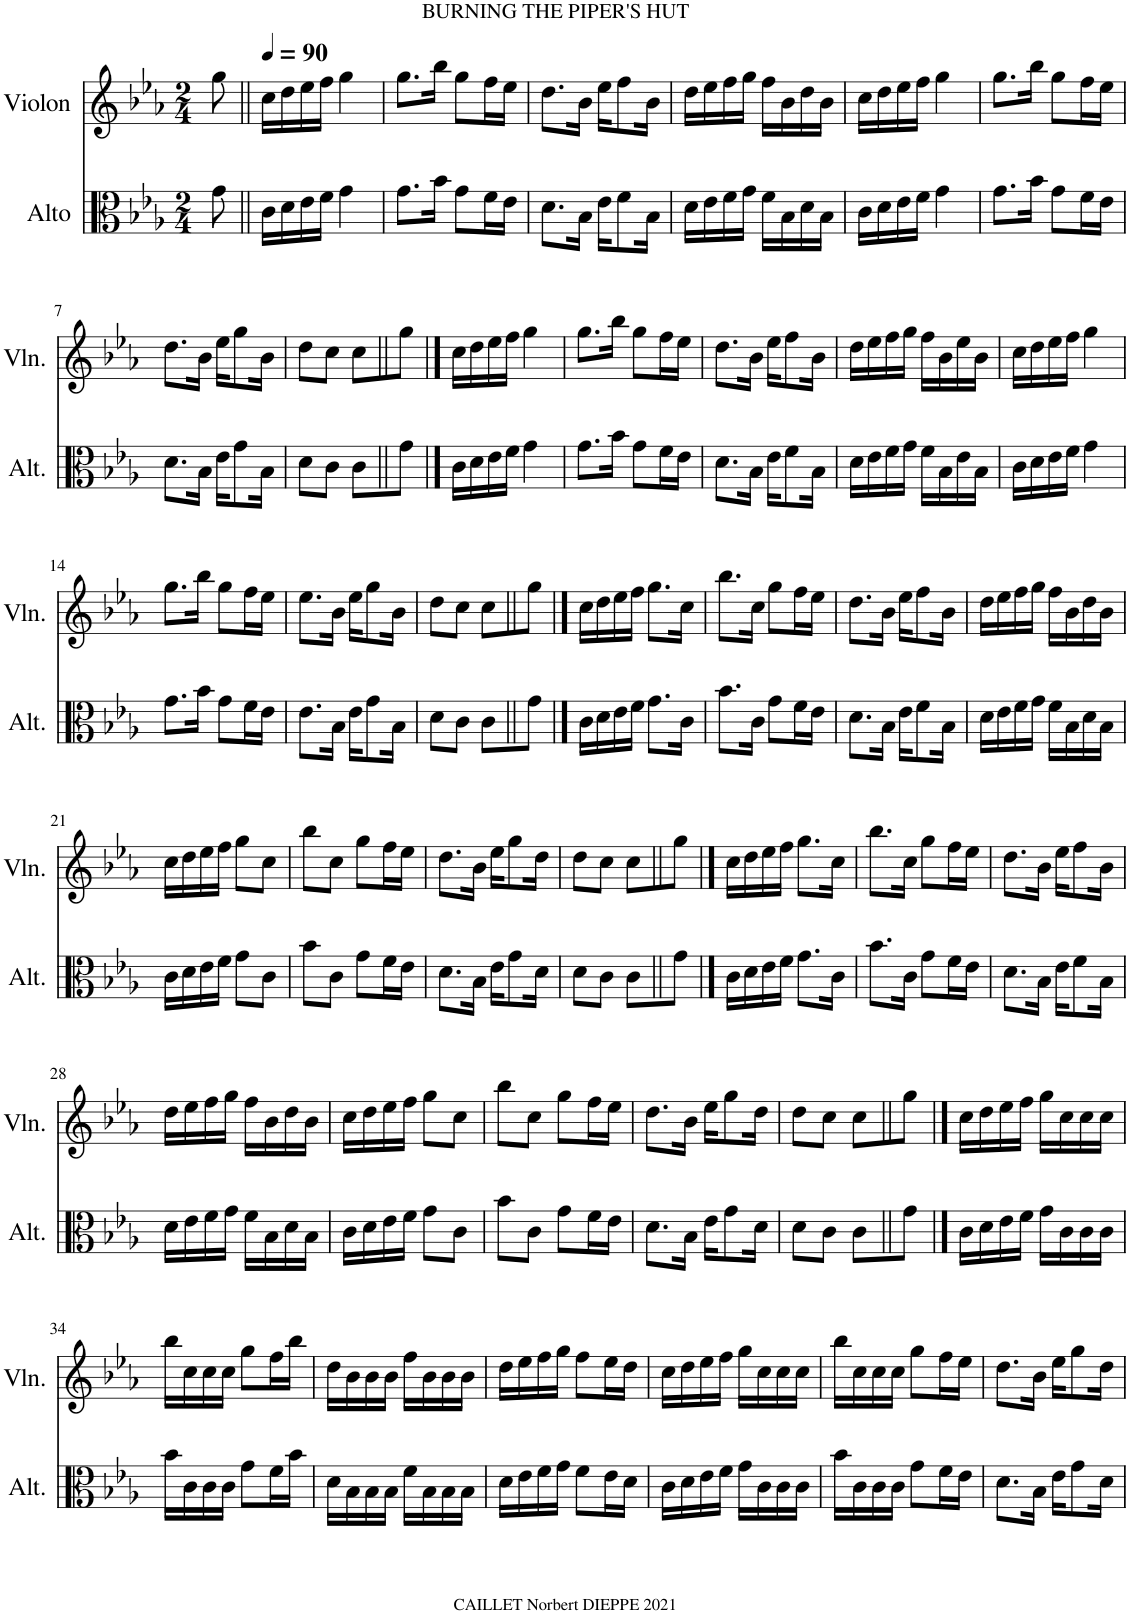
**kern	**kern
*part2	*part1
*staff2	*staff1
*I"Alto	*I"Violon
*I'Alt.	*I'Vln.
*clefC3	*clefG2
*k[b-e-a-]	*k[b-e-a-]
*M2/4	*M2/4
=	=
8g\	8gg\
=1||	=1||
*	*MM90
16c\LL	16cc\LL
16d\	16dd\
16e-\	16ee-\
16f\JJ	16ff\JJ
4g\	4gg\
=2	=2
!	!LO:TX:a:t=BURNING THE PIPER'S HUT
8.g\L	8.gg\L
16b-\Jk	16bb-\Jk
8g\L	8gg\L
16f\L	16ff\L
16e-\JJ	16ee-\JJ
=3	=3
8.d\L	8.dd\L
16B-\Jk	16b-\Jk
16e-\KL	16ee-\KL
8f\	8ff\
16B-\Jk	16b-\Jk
=4	=4
16d\LL	16dd\LL
16e-\	16ee-\
16f\	16ff\
16g\JJ	16gg\JJ
16f\LL	16ff\LL
16B-\	16b-\
16d\	16dd\
16B-\JJ	16b-\JJ
=5	=5
16c\LL	16cc\LL
16d\	16dd\
16e-\	16ee-\
16f\JJ	16ff\JJ
4g\	4gg\
=6	=6
8.g\L	8.gg\L
16b-\Jk	16bb-\Jk
8g\L	8gg\L
16f\L	16ff\L
16e-\JJ	16ee-\JJ
!!LO:LB:g=z
=7	=7
8.d\L	8.dd\L
16B-\Jk	16b-\Jk
16e-\KL	16ee-\KL
8g\	8gg\
16B-\Jk	16b-\Jk
=8	=8
8d\L	8dd\L
8c\J	8cc\J
8c\L	8cc\L
8g\J	8gg\J
==9	==9
16c\LL	16cc\LL
16d\	16dd\
16e-\	16ee-\
16f\JJ	16ff\JJ
4g\	4gg\
=10	=10
8.g\L	8.gg\L
16b-\Jk	16bb-\Jk
8g\L	8gg\L
16f\L	16ff\L
16e-\JJ	16ee-\JJ
=11	=11
8.d\L	8.dd\L
16B-\Jk	16b-\Jk
16e-\KL	16ee-\KL
8f\	8ff\
16B-\Jk	16b-\Jk
=12	=12
16d\LL	16dd\LL
16e-\	16ee-\
16f\	16ff\
16g\JJ	16gg\JJ
16f\LL	16ff\LL
16B-\	16b-\
16e-\	16ee-\
16B-\JJ	16b-\JJ
=13	=13
16c\LL	16cc\LL
16d\	16dd\
16e-\	16ee-\
16f\JJ	16ff\JJ
4g\	4gg\
!!LO:LB:g=z
=14	=14
8.g\L	8.gg\L
16b-\Jk	16bb-\Jk
8g\L	8gg\L
16f\L	16ff\L
16e-\JJ	16ee-\JJ
=15	=15
8.e-\L	8.ee-\L
16B-\Jk	16b-\Jk
16e-\KL	16ee-\KL
8g\	8gg\
16B-\Jk	16b-\Jk
=16	=16
8d\L	8dd\L
8c\J	8cc\J
8c\L	8cc\L
8g\J	8gg\J
==17	==17
16c\LL	16cc\LL
16d\	16dd\
16e-\	16ee-\
16f\JJ	16ff\JJ
8.g\L	8.gg\L
16c\Jk	16cc\Jk
=18	=18
8.b-\L	8.bb-\L
16c\Jk	16cc\Jk
8g\L	8gg\L
16f\L	16ff\L
16e-\JJ	16ee-\JJ
=19	=19
8.d\L	8.dd\L
16B-\Jk	16b-\Jk
16e-\KL	16ee-\KL
8f\	8ff\
16B-\Jk	16b-\Jk
=20	=20
16d\LL	16dd\LL
16e-\	16ee-\
16f\	16ff\
16g\JJ	16gg\JJ
16f\LL	16ff\LL
16B-\	16b-\
16d\	16dd\
16B-\JJ	16b-\JJ
!!LO:LB:g=z
=21	=21
16c\LL	16cc\LL
16d\	16dd\
16e-\	16ee-\
16f\JJ	16ff\JJ
8g\L	8gg\L
8c\J	8cc\J
=22	=22
8b-\L	8bb-\L
8c\J	8cc\J
8g\L	8gg\L
16f\L	16ff\L
16e-\JJ	16ee-\JJ
=23	=23
8.d\L	8.dd\L
16B-\Jk	16b-\Jk
16e-\KL	16ee-\KL
8g\	8gg\
16d\Jk	16dd\Jk
=24	=24
8d\L	8dd\L
8c\J	8cc\J
8c\L	8cc\L
8g\J	8gg\J
==25	==25
16c\LL	16cc\LL
16d\	16dd\
16e-\	16ee-\
16f\JJ	16ff\JJ
8.g\L	8.gg\L
16c\Jk	16cc\Jk
=26	=26
8.b-\L	8.bb-\L
16c\Jk	16cc\Jk
8g\L	8gg\L
16f\L	16ff\L
16e-\JJ	16ee-\JJ
=27	=27
8.d\L	8.dd\L
16B-\Jk	16b-\Jk
16e-\KL	16ee-\KL
8f\	8ff\
16B-\Jk	16b-\Jk
!!LO:LB:g=z
=28	=28
16d\LL	16dd\LL
16e-\	16ee-\
16f\	16ff\
16g\JJ	16gg\JJ
16f\LL	16ff\LL
16B-\	16b-\
16d\	16dd\
16B-\JJ	16b-\JJ
=29	=29
16c\LL	16cc\LL
16d\	16dd\
16e-\	16ee-\
16f\JJ	16ff\JJ
8g\L	8gg\L
8c\J	8cc\J
=30	=30
8b-\L	8bb-\L
8c\J	8cc\J
8g\L	8gg\L
16f\L	16ff\L
16e-\JJ	16ee-\JJ
=31	=31
8.d\L	8.dd\L
16B-\Jk	16b-\Jk
16e-\KL	16ee-\KL
8g\	8gg\
16d\Jk	16dd\Jk
=32	=32
8d\L	8dd\L
8c\J	8cc\J
8c\L	8cc\L
8g\J	8gg\J
==33	==33
16c\LL	16cc\LL
16d\	16dd\
16e-\	16ee-\
16f\JJ	16ff\JJ
16g\LL	16gg\LL
16c\	16cc\
16c\	16cc\
16c\JJ	16cc\JJ
!!LO:LB:g=z
=34	=34
16b-\LL	16bb-\LL
16c\	16cc\
16c\	16cc\
16c\JJ	16cc\JJ
8g\L	8gg\L
16f\L	16ff\L
16b-\JJ	16bb-\JJ
=35	=35
16d\LL	16dd\LL
16B-\	16b-\
16B-\	16b-\
16B-\JJ	16b-\JJ
16f\LL	16ff\LL
16B-\	16b-\
16B-\	16b-\
16B-\JJ	16b-\JJ
=36	=36
16d\LL	16dd\LL
16e-\	16ee-\
16f\	16ff\
16g\JJ	16gg\JJ
8f\L	8ff\L
16e-\L	16ee-\L
16d\JJ	16dd\JJ
=37	=37
16c\LL	16cc\LL
16d\	16dd\
16e-\	16ee-\
16f\JJ	16ff\JJ
16g\LL	16gg\LL
16c\	16cc\
16c\	16cc\
16c\JJ	16cc\JJ
=38	=38
16b-\LL	16bb-\LL
16c\	16cc\
16c\	16cc\
16c\JJ	16cc\JJ
8g\L	8gg\L
16f\L	16ff\L
16e-\JJ	16ee-\JJ
=39	=39
8.d\L	8.dd\L
16B-\Jk	16b-\Jk
16e-\KL	16ee-\KL
8g\	8gg\
16d\Jk	16dd\Jk
=	=
*-	*-
